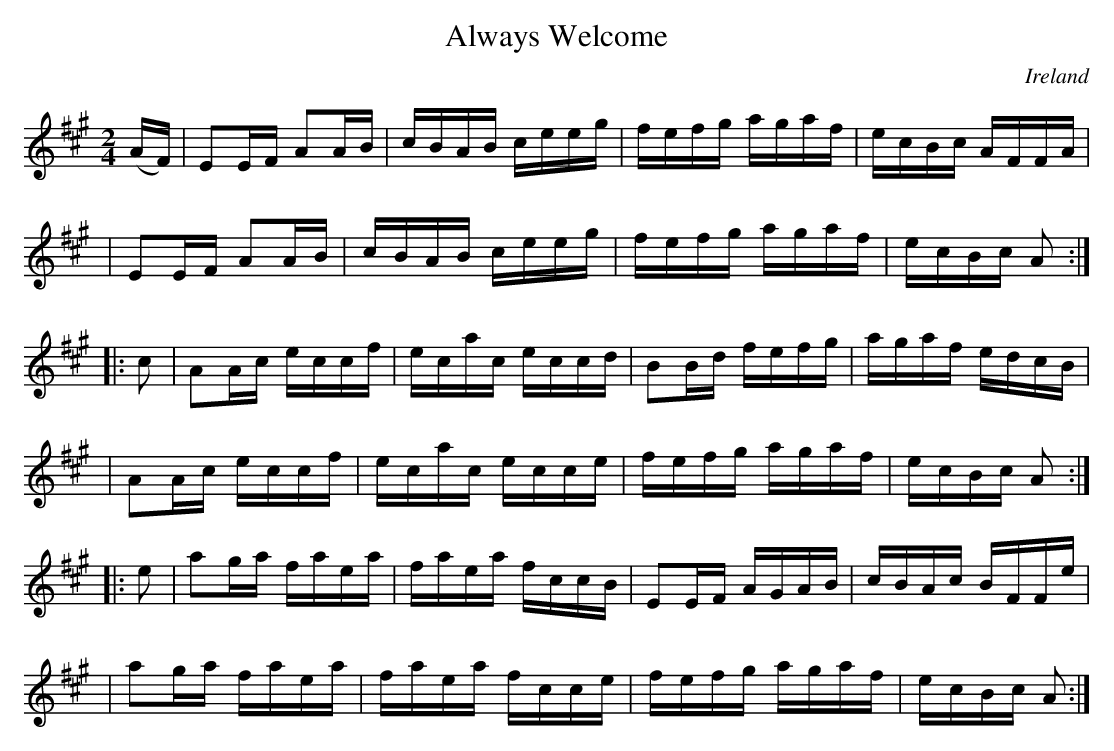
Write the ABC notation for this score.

X:1
T:Always Welcome
O:Ireland
M:2/4
L:1/16
K:A
(AF) \
| E2EF A2AB | cBAB ceeg | fefg agaf | ecBc AFFA |
| E2EF A2AB | cBAB ceeg | fefg agaf | ecBc A2 :|
|: c2 \
| A2Ac eccf | ecac eccd | B2Bd fefg | agaf edcB |
| A2Ac eccf | ecac ecce | fefg agaf | ecBc A2 :|
|: e2 \
| a2ga faea | faea fccB | E2EF AGAB | cBAc BFFe |
| a2ga faea | faea fcce | fefg agaf | ecBc A2 :|
